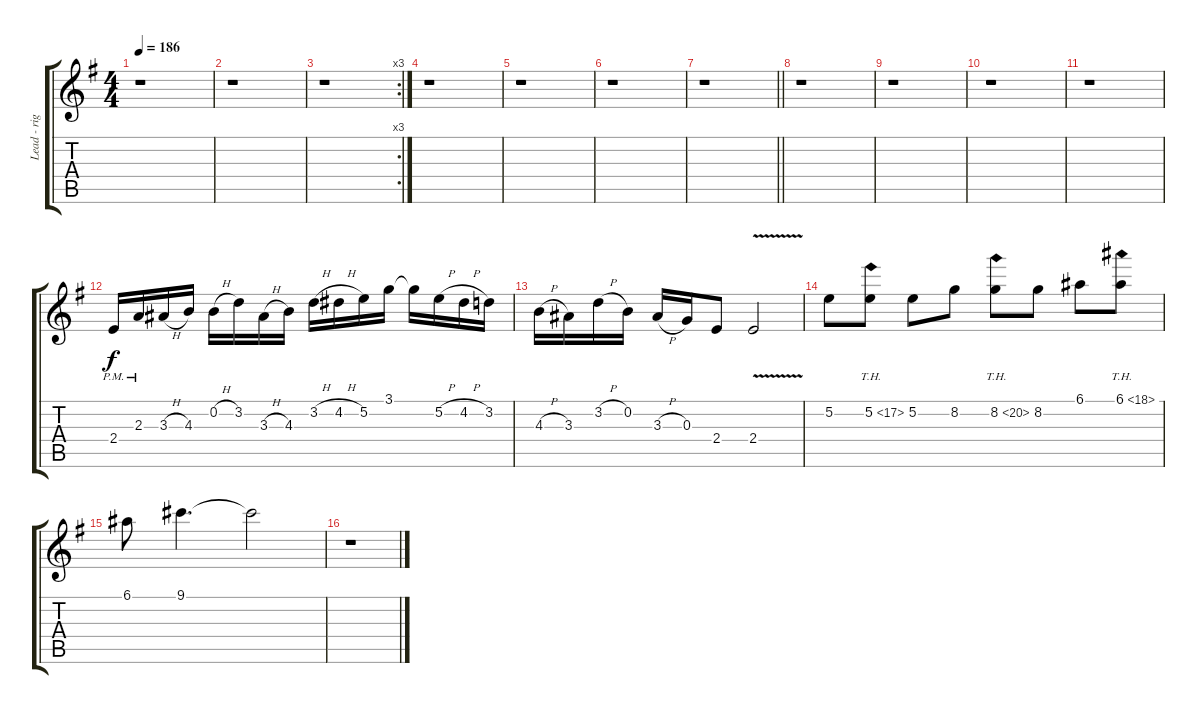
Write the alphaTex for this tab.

\track ("Lead - right channel" "Lead - rig") {instrument distortionguitar}
\staff {score tabs}
\tuning (E4 B3 G3 D3 A2 E2) {hide}
\ts (4 4)
\tempo 186
\clef g2
\ks g
r.1{dy f} |
r.1 |
\rc 3
r.1 |
r.1 |
r.1 |
r.1 |
\barLineRight lightlight
r.1 |
r.1 |
r.1 |
r.1 |
r.1 |
2.4{pm}.16 2.3{pm}.16 3.3{h}.16 4.3.16 0.2{h}.16 3.2.16 3.3{h}.16 4.3.16 3.2{h}.16 4.2{h}.16 5.2.16 3.1.16 3.1{t}.16 5.2{h}.16 4.2{h}.16 3.2.16 |
4.3{h}.16 3.3.16 3.2{h}.16 0.2.16 3.3{h}.16 0.3.16 2.4.8 2.4{v}.2 |
5.2.8 5.2{th 12}.8 5.2.8 8.2.8 8.2{th 12}.8 8.2.8 6.1.8 6.1{th 12}.8 |
6.1.8 9.1.4{d} 9.1{t}.2 |
r.1
